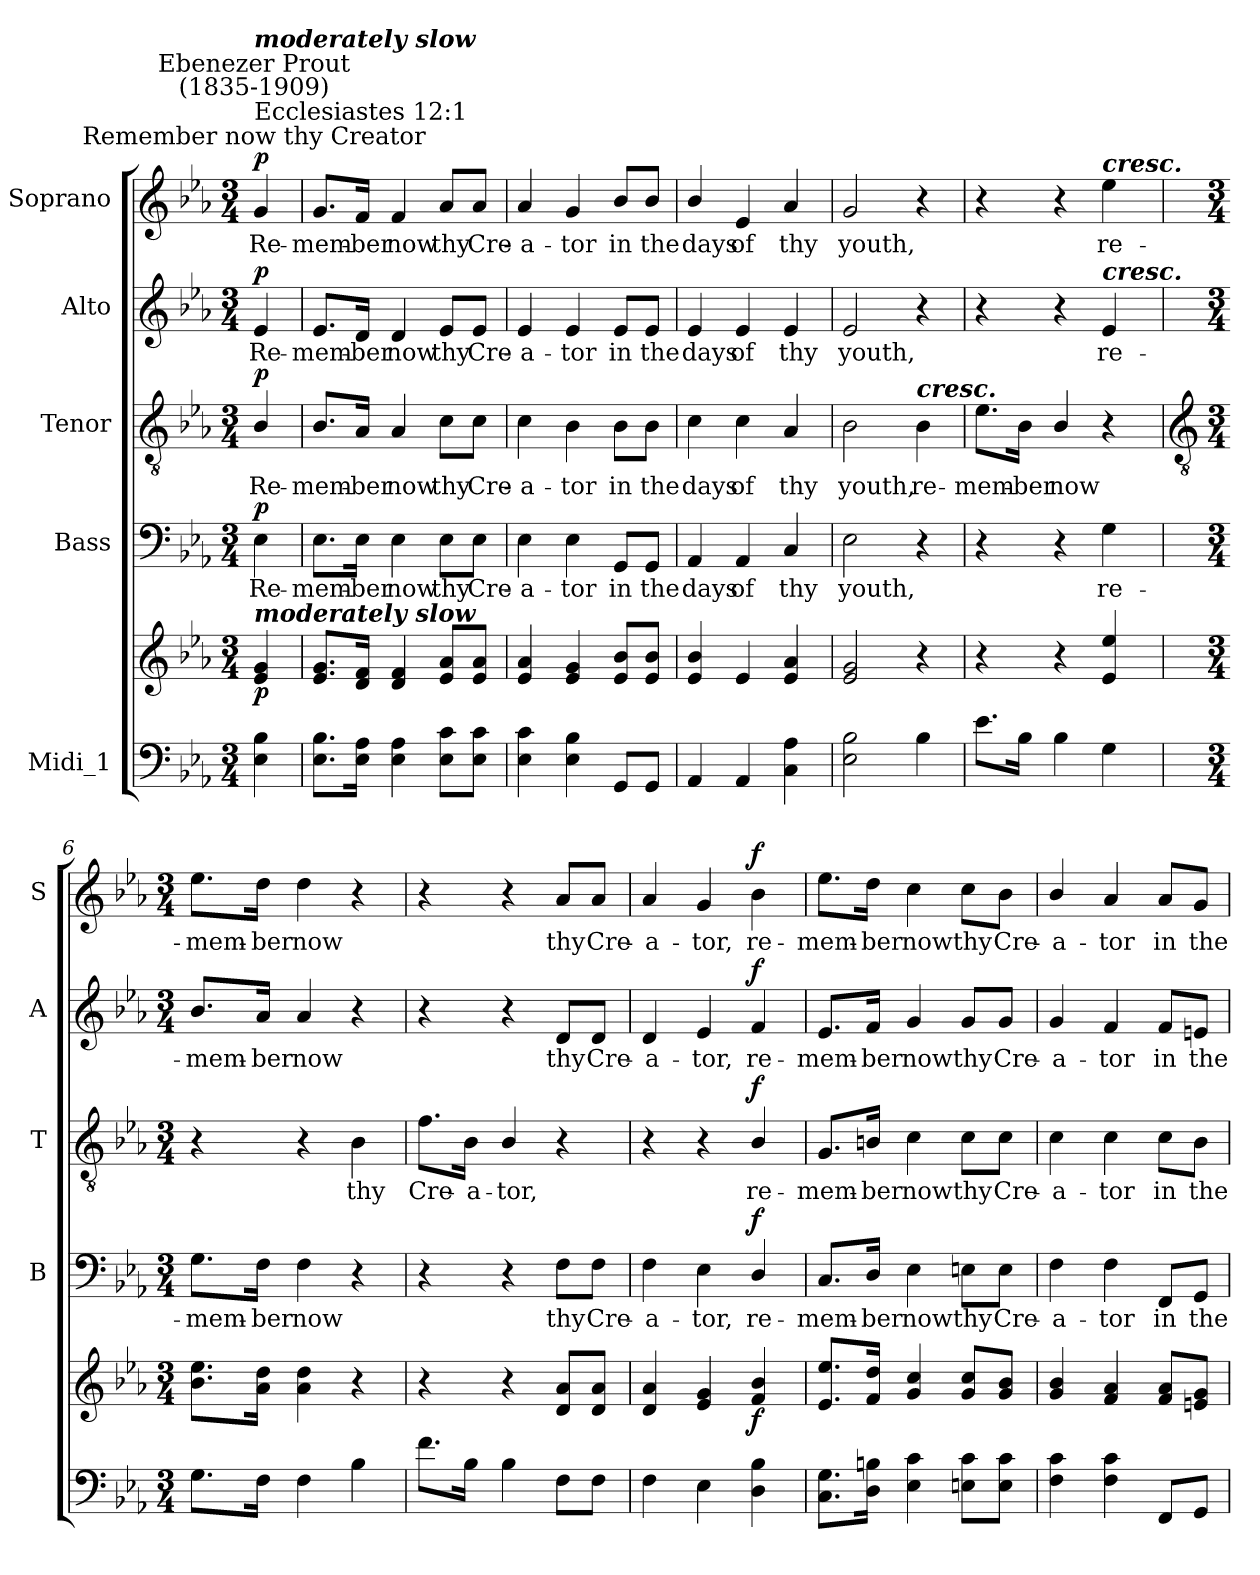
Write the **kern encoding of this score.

**kern	**kern	**dynam	**kern	**text	**dynam	**kern	**text	**dynam	**kern	**text	**dynam	**kern	**text	**dynam
*part5	*part5	*part5	*part4	*part4	*part4	*part3	*part3	*part3	*part2	*part2	*part2	*part1	*part1	*part1
*staff6	*staff5	*staff5/6	*staff4	*staff4	*staff4	*staff3	*staff3	*staff3	*staff2	*staff2	*staff2	*staff1	*staff1	*staff1
*I"Midi_1	*	*	*I"Bass	*	*	*I"Tenor	*	*	*I"Alto	*	*	*I"Soprano	*	*
*	*	*	*I'B	*	*	*I'T	*	*	*I'A	*	*	*I'S	*	*
*clefF4	*clefG2	*	*clefF4	*	*	*clefGv2	*	*	*clefG2	*	*	*clefG2	*	*
*k[b-e-a-]	*k[b-e-a-]	*	*k[b-e-a-]	*	*	*k[b-e-a-]	*	*	*k[b-e-a-]	*	*	*k[b-e-a-]	*	*
*E-:	*E-:	*	*E-:	*	*	*E-:	*	*	*E-:	*	*	*E-:	*	*
*M3/4	*M3/4	*	*M3/4	*	*	*M3/4	*	*	*M3/4	*	*	*M3/4	*	*
=	=	=	=	=	=	=	=	=	=	=	=	=	=	=
!	!	!	!	!	!	!	!	!	!	!	!	!LO:TX:a:cj:t=Remember now thy Creator	!	!
!	!	!	!	!	!	!	!	!	!	!	!	!LO:TX:a:t=Ecclesiastes 12&colon;1	!	!
!	!	!	!	!	!	!	!	!	!	!	!	!LO:TX:a:cj:t=Ebenezer Prout\n(1835-1909)	!	!
!	!	!	!	!	!	!	!	!	!	!	!	!LO:TX:a:Bi:t=moderately slow	!	!
!	!LO:TX:a:Bi:t=moderately slow	!	!	!	!	!	!	!	!	!	!	!	!	!
!	!	!LO:DY:b	!	!LO:LY:b	!LO:DY:b	!	!LO:LY:b	!LO:DY:b	!	!LO:LY:b	!LO:DY:b	!	!LO:LY:b	!LO:DY:b
4E- 4B-	4e- 4g	p	4E-	Re-	p	4B-/	Re-	p	4e-	Re-	p	4g	Re-	p
=1	=1	=1	=1	=1	=1	=1	=1	=1	=1	=1	=1	=1	=1	=1
!	!	!	!	!LO:LY:b	!	!	!LO:LY:b	!	!	!LO:LY:b	!	!	!LO:LY:b	!
8.E- 8.B-L	8.e- 8.gL	.	8.E-\L	-mem-	.	8.B-/L	-mem-	.	8.e-/L	-mem-	.	8.g/L	-mem-	.
!	!	!	!	!LO:LY:b	!	!	!LO:LY:b	!	!	!LO:LY:b	!	!	!LO:LY:b	!
16E- 16A-J	16d 16fJ	.	16E-\Jk	-ber	.	16A-/Jk	-ber	.	16d/Jk	-ber	.	16f/Jk	-ber	.
!	!	!	!	!LO:LY:b	!	!	!LO:LY:b	!	!	!LO:LY:b	!	!	!LO:LY:b	!
4E- 4A-	4d 4f	.	4E-	now	.	4A-	now	.	4d	now	.	4f	now	.
!	!	!	!	!LO:LY:b	!	!	!LO:LY:b	!	!	!LO:LY:b	!	!	!LO:LY:b	!
8E- 8cL	8e- 8a-L	.	8E-\L	thy	.	8c\L	thy	.	8e-/L	thy	.	8a-/L	thy	.
!	!	!	!	!LO:LY:b	!	!	!LO:LY:b	!	!	!LO:LY:b	!	!	!LO:LY:b	!
8E- 8cJ	8e- 8a-J	.	8E-\J	Cre-	.	8c\J	Cre-	.	8e-/J	Cre-	.	8a-/J	Cre-	.
=2	=2	=2	=2	=2	=2	=2	=2	=2	=2	=2	=2	=2	=2	=2
!	!	!	!	!LO:LY:b	!	!	!LO:LY:b	!	!	!LO:LY:b	!	!	!LO:LY:b	!
4E- 4c	4e- 4a-	.	4E-	-a-	.	4c	-a-	.	4e-	-a-	.	4a-	-a-	.
!	!	!	!	!LO:LY:b	!	!	!LO:LY:b	!	!	!LO:LY:b	!	!	!LO:LY:b	!
4E- 4B-	4e- 4g	.	4E-	-tor	.	4B-	-tor	.	4e-	-tor	.	4g	-tor	.
!	!	!	!	!LO:LY:b	!	!	!LO:LY:b	!	!	!LO:LY:b	!	!	!LO:LY:b	!
8GGL	8e-/ 8b-/L	.	8GG/L	in	.	8B-\L	in	.	8e-/L	in	.	8b-/L	in	.
!	!	!	!	!LO:LY:b	!	!	!LO:LY:b	!	!	!LO:LY:b	!	!	!LO:LY:b	!
8GGJ	8e-/ 8b-/J	.	8GG/J	the	.	8B-\J	the	.	8e-/J	the	.	8b-/J	the	.
=3	=3	=3	=3	=3	=3	=3	=3	=3	=3	=3	=3	=3	=3	=3
!	!	!	!	!LO:LY:b	!	!	!LO:LY:b	!	!	!LO:LY:b	!	!	!LO:LY:b	!
4AA-	4e-/ 4b-/	.	4AA-	days	.	4c	days	.	4e-	days	.	4b-/	days	.
!	!	!	!	!LO:LY:b	!	!	!LO:LY:b	!	!	!LO:LY:b	!	!	!LO:LY:b	!
4AA-	4e-	.	4AA-	of	.	4c	of	.	4e-	of	.	4e-	of	.
!	!	!	!	!LO:LY:b	!	!	!LO:LY:b	!	!	!LO:LY:b	!	!	!LO:LY:b	!
4C\ 4A-\	4e- 4a-	.	4C	thy	.	4A-	thy	.	4e-	thy	.	4a-	thy	.
=4	=4	=4	=4	=4	=4	=4	=4	=4	=4	=4	=4	=4	=4	=4
!	!	!	!	!LO:LY:b	!	!	!LO:LY:b	!	!	!LO:LY:b	!	!	!LO:LY:b	!
2E- 2B-	2e- 2g	.	2E-	youth,	.	2B-	youth,	.	2e-	youth,	.	2g	youth,	.
!	!	!	!	!	!	!LO:TX:a:Bi:t=cresc.	!	!	!	!	!	!	!	!
!	!	!	!	!	!	!	!LO:LY:b	!	!	!	!	!	!	!
4B-	4r	.	4r	.	.	4B-	re-	.	4r	.	.	4r	.	.
=5	=5	=5	=5	=5	=5	=5	=5	=5	=5	=5	=5	=5	=5	=5
!	!	!	!	!	!	!	!LO:LY:b	!	!	!	!	!	!	!
8.e-L	4r	.	4r	.	.	8.e-\L	-mem-	.	4r	.	.	4r	.	.
!	!	!	!	!	!	!	!LO:LY:b	!	!	!	!	!	!	!
16B-J	.	.	.	.	.	16B-\Jk	-ber	.	.	.	.	.	.	.
!	!	!	!	!	!	!	!LO:LY:b	!	!	!	!	!	!	!
4B-	4r	.	4r	.	.	4B-/	now	.	4r	.	.	4r	.	.
!	!	!	!	!	!	!	!	!	!	!	!	!LO:TX:a:Bi:t=cresc.	!	!
!	!	!	!	!	!	!	!	!	!LO:TX:a:Bi:t=cresc.	!	!	!	!	!
!	!	!	!	!LO:LY:b	!	!	!	!	!	!LO:LY:b	!	!	!LO:LY:b	!
4G	4e- 4ee-	.	4G	re-	.	4r	.	.	4e-	re-	.	4ee-	re-	.
!!LO:LB:g=z
=6	=6	=6	=6	=6	=6	=6	=6	=6	=6	=6	=6	=6	=6	=6
*	*	*	*	*	*	*clefGv2	*	*	*	*	*	*	*	*
*M3/4	*M3/4	*	*M3/4	*	*	*M3/4	*	*	*M3/4	*	*	*M3/4	*	*
!	!	!	!	!LO:LY:b	!	!	!	!	!	!LO:LY:b	!	!	!LO:LY:b	!
8.GL	8.b- 8.ee-L	.	8.G\L	-mem-	.	4r	.	.	8.b-/L	-mem-	.	8.ee-\L	-mem-	.
!	!	!	!	!LO:LY:b	!	!	!	!	!	!LO:LY:b	!	!	!LO:LY:b	!
16FJ	16a- 16ddJ	.	16F\Jk	-ber	.	.	.	.	16a-/Jk	-ber	.	16dd\Jk	-ber	.
!	!	!	!	!LO:LY:b	!	!	!	!	!	!LO:LY:b	!	!	!LO:LY:b	!
4F	4a- 4dd	.	4F	now	.	4r	.	.	4a-	now	.	4dd	now	.
!	!	!	!	!	!	!	!LO:LY:b	!	!	!	!	!	!	!
4B-	4r	.	4r	.	.	4B-	thy	.	4r	.	.	4r	.	.
=7	=7	=7	=7	=7	=7	=7	=7	=7	=7	=7	=7	=7	=7	=7
!	!	!	!	!	!	!	!LO:LY:b	!	!	!	!	!	!	!
8.fL	4r	.	4r	.	.	8.f\L	Cre-	.	4r	.	.	4r	.	.
!	!	!	!	!	!	!	!LO:LY:b	!	!	!	!	!	!	!
16B-J	.	.	.	.	.	16B-\Jk	-a-	.	.	.	.	.	.	.
!	!	!	!	!	!	!	!LO:LY:b	!	!	!	!	!	!	!
4B-	4r	.	4r	.	.	4B-/	-tor,	.	4r	.	.	4r	.	.
!	!	!	!	!LO:LY:b	!	!	!	!	!	!LO:LY:b	!	!	!LO:LY:b	!
8FL	8d 8a-L	.	8F\L	thy	.	4r	.	.	8d/L	thy	.	8a-/L	thy	.
!	!	!	!	!LO:LY:b	!	!	!	!	!	!LO:LY:b	!	!	!LO:LY:b	!
8FJ	8d 8a-J	.	8F\J	Cre-	.	.	.	.	8d/J	Cre-	.	8a-/J	Cre-	.
=8	=8	=8	=8	=8	=8	=8	=8	=8	=8	=8	=8	=8	=8	=8
!	!	!	!	!LO:LY:b	!	!	!	!	!	!LO:LY:b	!	!	!LO:LY:b	!
4F	4d 4a-	.	4F	-a-	.	4r	.	.	4d	-a-	.	4a-	-a-	.
!	!	!	!	!LO:LY:b	!	!	!	!	!	!LO:LY:b	!	!	!LO:LY:b	!
4E-	4e- 4g	.	4E-	-tor,	.	4r	.	.	4e-	-tor,	.	4g	-tor,	.
!	!	!LO:DY:b	!	!LO:LY:b	!LO:DY:b	!	!LO:LY:b	!LO:DY:b	!	!LO:LY:b	!LO:DY:b	!	!LO:LY:b	!LO:DY:b
4D 4B-	4f/ 4b-/	f	4D/	re-	f	4B-/	re-	f	4f	re-	f	4b-	re-	f
=9	=9	=9	=9	=9	=9	=9	=9	=9	=9	=9	=9	=9	=9	=9
!	!	!	!	!LO:LY:b	!	!	!LO:LY:b	!	!	!LO:LY:b	!	!	!LO:LY:b	!
8.C\ 8.G\L	8.e- 8.ee-L	.	8.C/L	-mem-	.	8.G/L	-mem-	.	8.e-/L	-mem-	.	8.ee-\L	-mem-	.
!	!	!	!	!LO:LY:b	!	!	!LO:LY:b	!	!	!LO:LY:b	!	!	!LO:LY:b	!
16D\ 16Bn\J	16f 16ddJ	.	16D/Jk	-ber	.	16Bn/Jk	-ber	.	16f/Jk	-ber	.	16dd\Jk	-ber	.
!	!	!	!	!LO:LY:b	!	!	!LO:LY:b	!	!	!LO:LY:b	!	!	!LO:LY:b	!
4E- 4c	4g/ 4cc/	.	4E-	now	.	4c	now	.	4g	now	.	4cc	now	.
!	!	!	!	!LO:LY:b	!	!	!LO:LY:b	!	!	!LO:LY:b	!	!	!LO:LY:b	!
8En 8cL	8g/ 8cc/L	.	8En\L	thy	.	8c\L	thy	.	8g/L	thy	.	8cc\L	thy	.
!	!	!	!	!LO:LY:b	!	!	!LO:LY:b	!	!	!LO:LY:b	!	!	!LO:LY:b	!
8E 8cJ	8g/ 8b-/J	.	8E\J	Cre-	.	8c\J	Cre-	.	8g/J	Cre-	.	8b-\J	Cre-	.
=10	=10	=10	=10	=10	=10	=10	=10	=10	=10	=10	=10	=10	=10	=10
!	!	!	!	!LO:LY:b	!	!	!LO:LY:b	!	!	!LO:LY:b	!	!	!LO:LY:b	!
4F 4c	4g/ 4b-/	.	4F	-a-	.	4c	-a-	.	4g	-a-	.	4b-/	-a-	.
!	!	!	!	!LO:LY:b	!	!	!LO:LY:b	!	!	!LO:LY:b	!	!	!LO:LY:b	!
4F 4c	4f 4a-	.	4F	-tor	.	4c	-tor	.	4f	-tor	.	4a-	-tor	.
!	!	!	!	!LO:LY:b	!	!	!LO:LY:b	!	!	!LO:LY:b	!	!	!LO:LY:b	!
8FFL	8f 8a-L	.	8FF/L	in	.	8c\L	in	.	8f/L	in	.	8a-/L	in	.
!	!	!	!	!LO:LY:b	!	!	!LO:LY:b	!	!	!LO:LY:b	!	!	!LO:LY:b	!
8GGJ	8en 8gJ	.	8GG/J	the	.	8B-\J	the	.	8en/J	the	.	8g/J	the	.
=	=	=	=	=	=	=	=	=	=	=	=	=	=	=
*-	*-	*-	*-	*-	*-	*-	*-	*-	*-	*-	*-	*-	*-	*-
